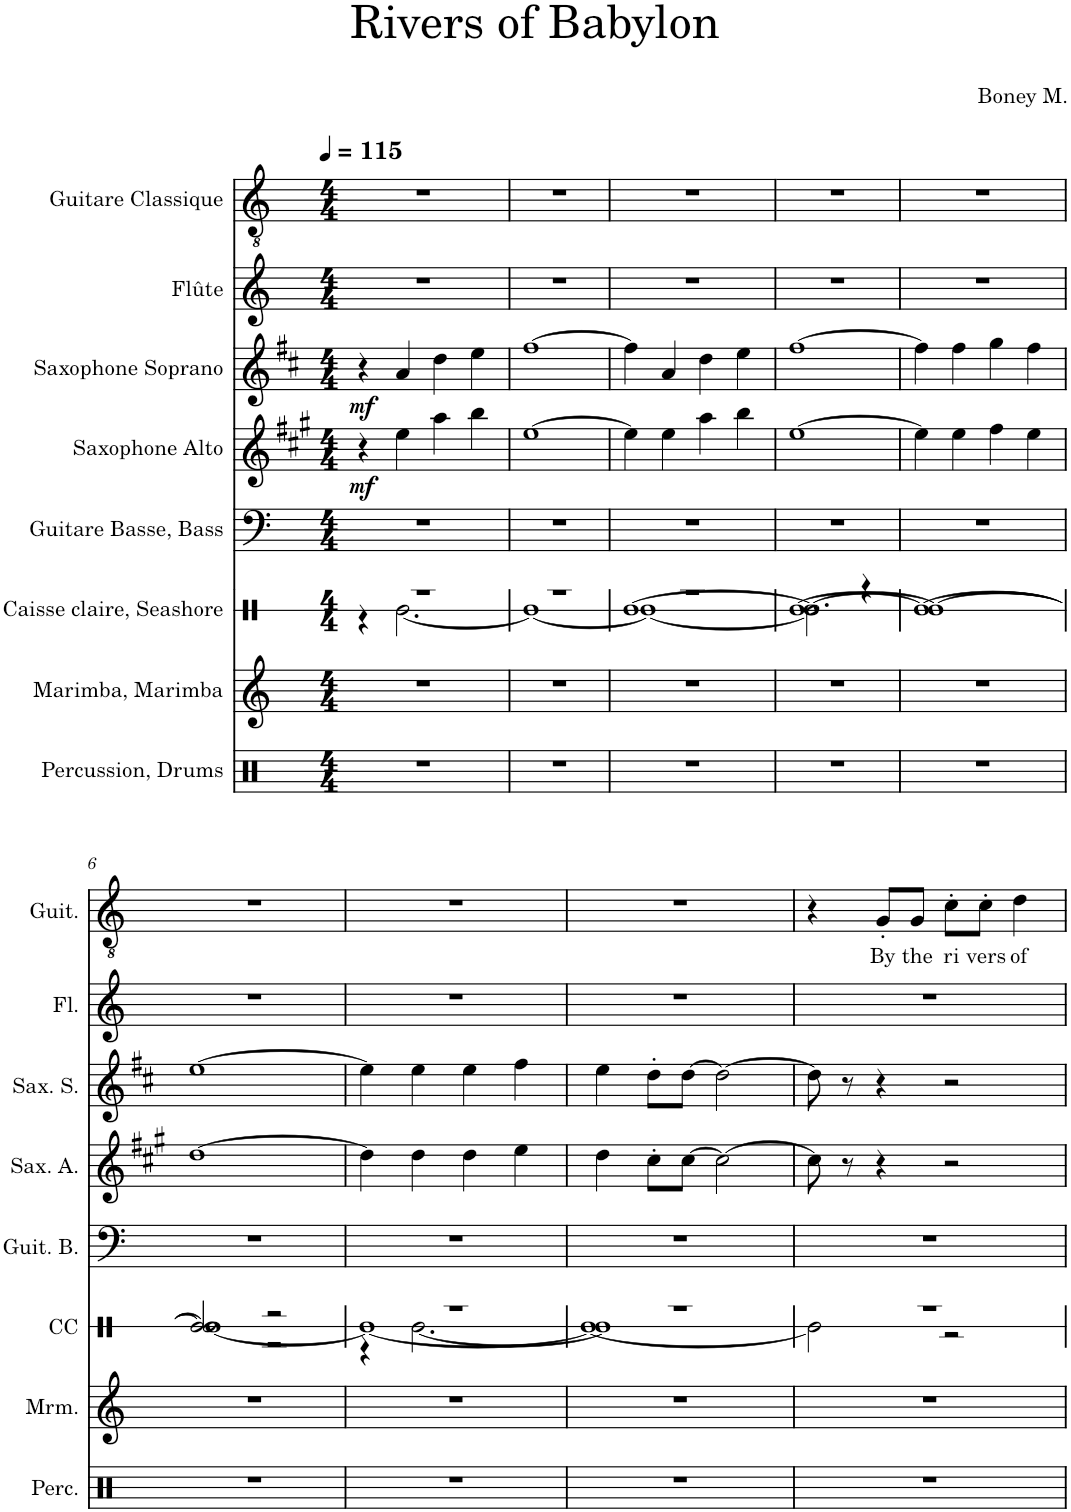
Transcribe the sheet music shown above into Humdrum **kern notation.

**kern	**kern	**kern	**kern	**kern	**dynam	**kern	**dynam	**kern	**kern	**text
*part8	*part7	*part6	*part5	*part4	*part4	*part3	*part3	*part2	*part1	*part1
*staff8	*staff7	*staff6	*staff5	*staff4	*staff4	*staff3	*staff3	*staff2	*staff1	*staff1
*I"Percussion, Drums	*I"Marimba, Marimba	*I"Caisse claire, Seashore	*I"Guitare Basse, Bass	*I"Saxophone Alto	*	*I"Saxophone Soprano	*	*I"Flûte	*I"Guitare Classique	*
*I'Perc.	*I'Mrm.	*I'CC	*I'Guit. B.	*I'Sax. A.	*	*I'Sax. S.	*	*I'Fl.	*I'Guit.	*
*	*	*stria1	*	*	*	*	*	*	*	*
*clefX	*clefG2	*clefX	*clefF4	*clefG2	*	*clefG2	*	*clefG2	*clefGv2	*
*	*	*	*Trd7c12	*Trd5c9	*	*Trd1c2	*	*	*	*
*k[]	*k[]	*k[]	*k[]	*k[f#c#g#]	*	*k[f#c#]	*	*k[]	*k[]	*
*M4/4	*M4/4	*M4/4	*M4/4	*M4/4	*	*M4/4	*	*M4/4	*M4/4	*
*MM115	*MM115	*MM115	*MM115	*MM115	*	*MM115	*	*MM115	*MM115	*
=1	=1	=1	=1	=1	=1	=1	=1	=1	=1	=1
*	*	*^	*	*	*	*	*	*	*	*
!	!	!	!	!	!	!LO:DY:b	!	!LO:DY:b	!	!	!
1r	1r	1r	4r	1r	4r	mf	4r	mf	1r	1r	.
.	.	.	[2.Re\	.	4ee\	.	4a/	.	.	.	.
.	.	.	.	.	4aa\	.	4dd\	.	.	.	.
.	.	.	.	.	4bb\	.	4ee\	.	.	.	.
=2	=2	=2	=2	=2	=2	=2	=2	=2	=2	=2	=2
1r	1r	1r	1Re_	1r	[1ee	.	[1ff#	.	1r	1r	.
=3	=3	=3	=3	=3	=3	=3	=3	=3	=3	=3	=3
*	*	*	*^	*	*	*	*	*	*	*	*
1r	1r	1r	1Re_	[1Re	1r	4ee\]	.	4ff#\]	.	1r	1r	.
.	.	.	.	.	.	4ee\	.	4a/	.	.	.	.
.	.	.	.	.	.	4aa\	.	4dd\	.	.	.	.
.	.	.	.	.	.	4bb\	.	4ee\	.	.	.	.
=4	=4	=4	=4	=4	=4	=4	=4	=4	=4	=4	=4	=4
1r	1r	[1Re	2.Re\]	1Re_	1r	[1ee	.	[1ff#	.	1r	1r	.
.	.	.	4r	.	.	.	.	.	.	.	.	.
*	*	*	*v	*v	*	*	*	*	*	*	*	*
=5	=5	=5	=5	=5	=5	=5	=5	=5	=5	=5	=5
1r	1r	1Re_	1Re_	1r	4ee\]	.	4ff#\]	.	1r	1r	.
.	.	.	.	.	4ee\	.	4ff#\	.	.	.	.
.	.	.	.	.	4ff#\	.	4gg\	.	.	.	.
.	.	.	.	.	4ee\	.	4ff#\	.	.	.	.
!!LO:LB:g=z
=6	=6	=6	=6	=6	=6	=6	=6	=6	=6	=6	=6
*	*	*	*^	*	*	*	*	*	*	*	*
1r	1r	2Re/]	[1Re	2Re/]	1r	[1dd	.	[1ee	.	1r	1r	.
.	.	2r	.	2r	.	.	.	.	.	.	.	.
=7	=7	=7	=7	=7	=7	=7	=7	=7	=7	=7	=7	=7
1r	1r	1r	1Re_	4r	1r	4dd\]	.	4ee\]	.	1r	1r	.
.	.	.	.	[2.Re\	.	4dd\	.	4ee\	.	.	.	.
.	.	.	.	.	.	4dd\	.	4ee\	.	.	.	.
.	.	.	.	.	.	4ee\	.	4ff#\	.	.	.	.
=8	=8	=8	=8	=8	=8	=8	=8	=8	=8	=8	=8	=8
1r	1r	1r	1Re_	1Re]	1r	4dd\	.	4ee\	.	1r	1r	.
.	.	.	.	.	.	8cc#'\L	.	8dd'\L	.	.	.	.
.	.	.	.	.	.	[8cc#\J	.	[8dd\J	.	.	.	.
.	.	.	.	.	.	2cc#\_	.	2dd\_	.	.	.	.
*	*	*	*v	*v	*	*	*	*	*	*	*	*
=9	=9	=9	=9	=9	=9	=9	=9	=9	=9	=9	=9
1r	1r	1r	2Re\]	1r	8cc#\]	.	8dd\]	.	1r	4r	.
.	.	.	.	.	8r	.	8r	.	.	.	.
!	!	!	!	!	!	!	!	!	!	!	!LO:LY:b
.	.	.	.	.	4r	.	4r	.	.	8G'/L	By
!	!	!	!	!	!	!	!	!	!	!	!LO:LY:b
.	.	.	.	.	.	.	.	.	.	8G/J	the
!	!	!	!	!	!	!	!	!	!	!	!LO:LY:b
.	.	.	2r	.	2r	.	2r	.	.	8c'\L	ri
!	!	!	!	!	!	!	!	!	!	!	!LO:LY:b
.	.	.	.	.	.	.	.	.	.	8c'\J	vers
!	!	!	!	!	!	!	!	!	!	!	!LO:LY:b
.	.	.	.	.	.	.	.	.	.	4d\	of
*	*	*v	*v	*	*	*	*	*	*	*	*
=	=	=	=	=	=	=	=	=	=	=
*-	*-	*-	*-	*-	*-	*-	*-	*-	*-	*-
